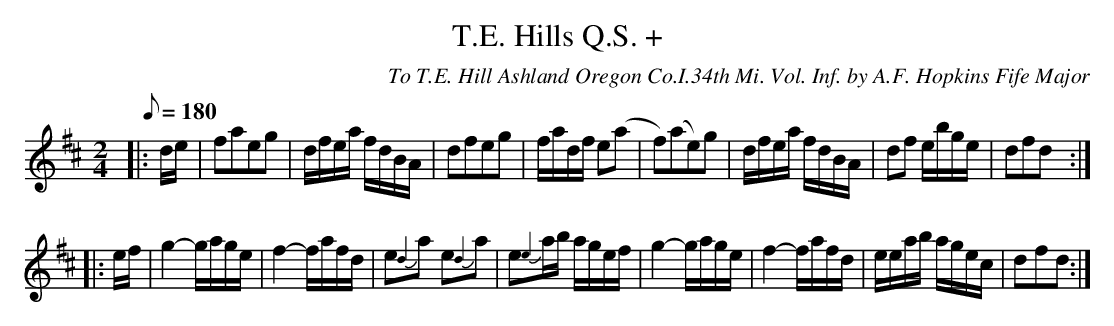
X:1
T:T.E. Hills Q.S. +
C:To T.E. Hill Ashland Oregon Co.I.34th Mi. Vol. Inf. by A.F. Hopkins Fife Major
M:2/4
L:1/16
Q:1/8=180
K:D
|: de|f2a2e2g2|dfea fdBA|d2f2e2g2|fadf e2(a2|f2)(a2e2)g2|dfea fdBA|d2f2 ebge|d2f2d2 :|
|: ef|g4 -gage|f4 -fafd|e2{d2}a2 e2{d2}a2|e2{e2}ab agef|g4 -gage|f4 -fafd|eeab agec|d2f2d2 :|
